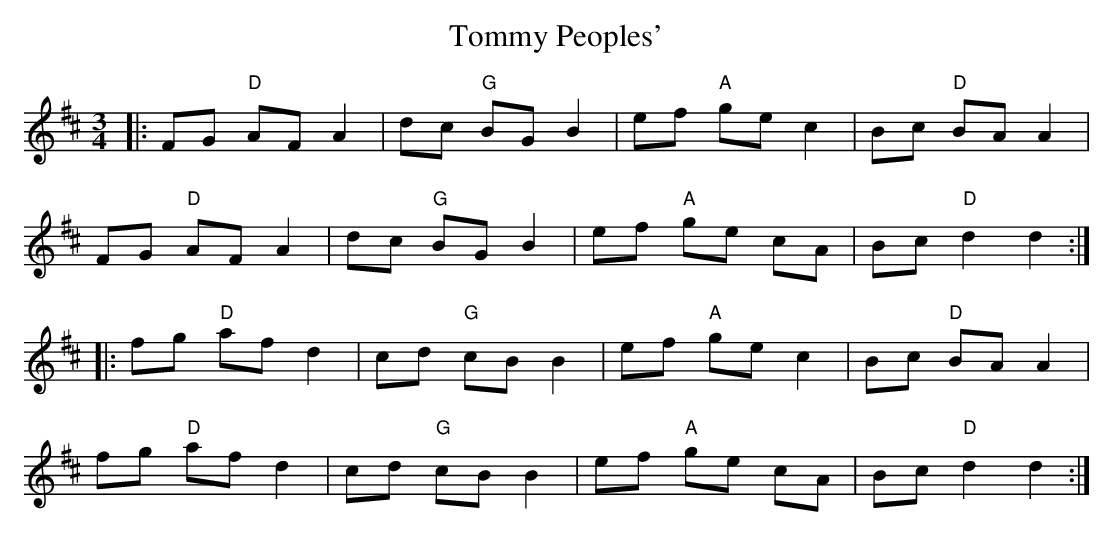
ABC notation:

X:1
T: Tommy Peoples'
M: 3/4
L: 1/8
K: Dmaj
|:FG "D" AF A2|dc "G" BG B2|ef "A" ge c2|Bc "D" BA A2|
FG "D" AF A2|dc "G" BG B2|ef "A" ge cA|Bc "D" d2 d2:|
|:fg "D" af d2|cd "G" cB B2|ef "A" ge c2|Bc "D" BA A2|
fg "D" af d2|cd "G" cB B2|ef "A" ge cA|Bc "D" d2 d2:|
